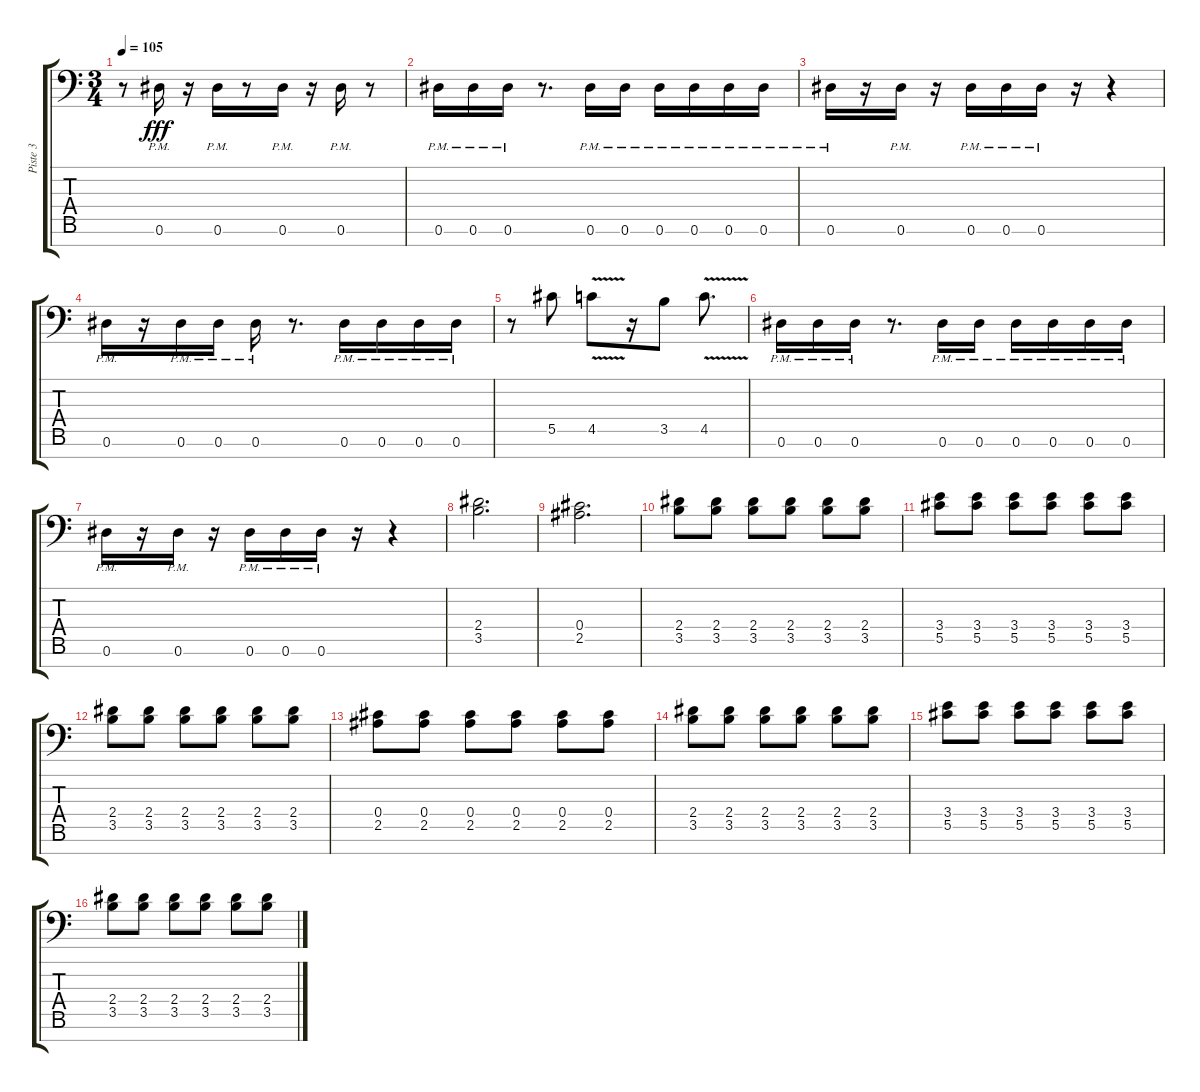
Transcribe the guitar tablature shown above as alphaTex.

\track ("Piste 3" "Piste 3") {instrument overdrivenguitar}
\staff {score tabs}
\tuning (Eb4 Bb3 Gb3 Db3 Ab2 Eb2 Bb1) {hide}
\ts (3 4)
\tempo 105
\clef f4
\ks c
r.8{dy fff} 0.6{pm}.16 r.16 0.6{pm}.16 r.8 0.6{pm}.16 r.16 0.6{pm}.16 r.8 |
0.6{pm}.16 0.6{pm}.16 0.6{pm}.16 r.8{d} 0.6{pm}.16 0.6{pm}.16 0.6{pm}.16 0.6{pm}.16 0.6{pm}.16 0.6{pm}.16 |
0.6{pm}.16 r.16 0.6{pm}.16 r.16 0.6{pm}.16 0.6{pm}.16 0.6{pm}.16 r.16 r.4 |
0.6{pm}.16 r.16 0.6{pm}.16 0.6{pm}.16 0.6{pm}.16 r.8{d} 0.6{pm}.16 0.6{pm}.16 0.6{pm}.16 0.6{pm}.16 |
r.8 5.5.8 4.5{v}.8 r.16 3.5.8 4.5{v}.8{d} |
0.6{pm}.16 0.6{pm}.16 0.6{pm}.16 r.8{d} 0.6{pm}.16 0.6{pm}.16 0.6{pm}.16 0.6{pm}.16 0.6{pm}.16 0.6{pm}.16 |
0.6{pm}.16 r.16 0.6{pm}.16 r.16 0.6{pm}.16 0.6{pm}.16 0.6{pm}.16 r.16 r.4 |
(2.4 3.5).2{d} |
(0.4 2.5).2{d} |
(2.4 3.5).8 (2.4 3.5).8 (2.4 3.5).8 (2.4 3.5).8 (2.4 3.5).8 (2.4 3.5).8 |
(3.4 5.5).8 (3.4 5.5).8 (3.4 5.5).8 (3.4 5.5).8 (3.4 5.5).8 (3.4 5.5).8 |
(2.4 3.5).8 (2.4 3.5).8 (2.4 3.5).8 (2.4 3.5).8 (2.4 3.5).8 (2.4 3.5).8 |
(0.4 2.5).8 (0.4 2.5).8 (0.4 2.5).8 (0.4 2.5).8 (0.4 2.5).8 (0.4 2.5).8 |
(2.4 3.5).8 (2.4 3.5).8 (2.4 3.5).8 (2.4 3.5).8 (2.4 3.5).8 (2.4 3.5).8 |
(3.4 5.5).8 (3.4 5.5).8 (3.4 5.5).8 (3.4 5.5).8 (3.4 5.5).8 (3.4 5.5).8 |
(2.4 3.5).8 (2.4 3.5).8 (2.4 3.5).8 (2.4 3.5).8 (2.4 3.5).8 (2.4 3.5).8
